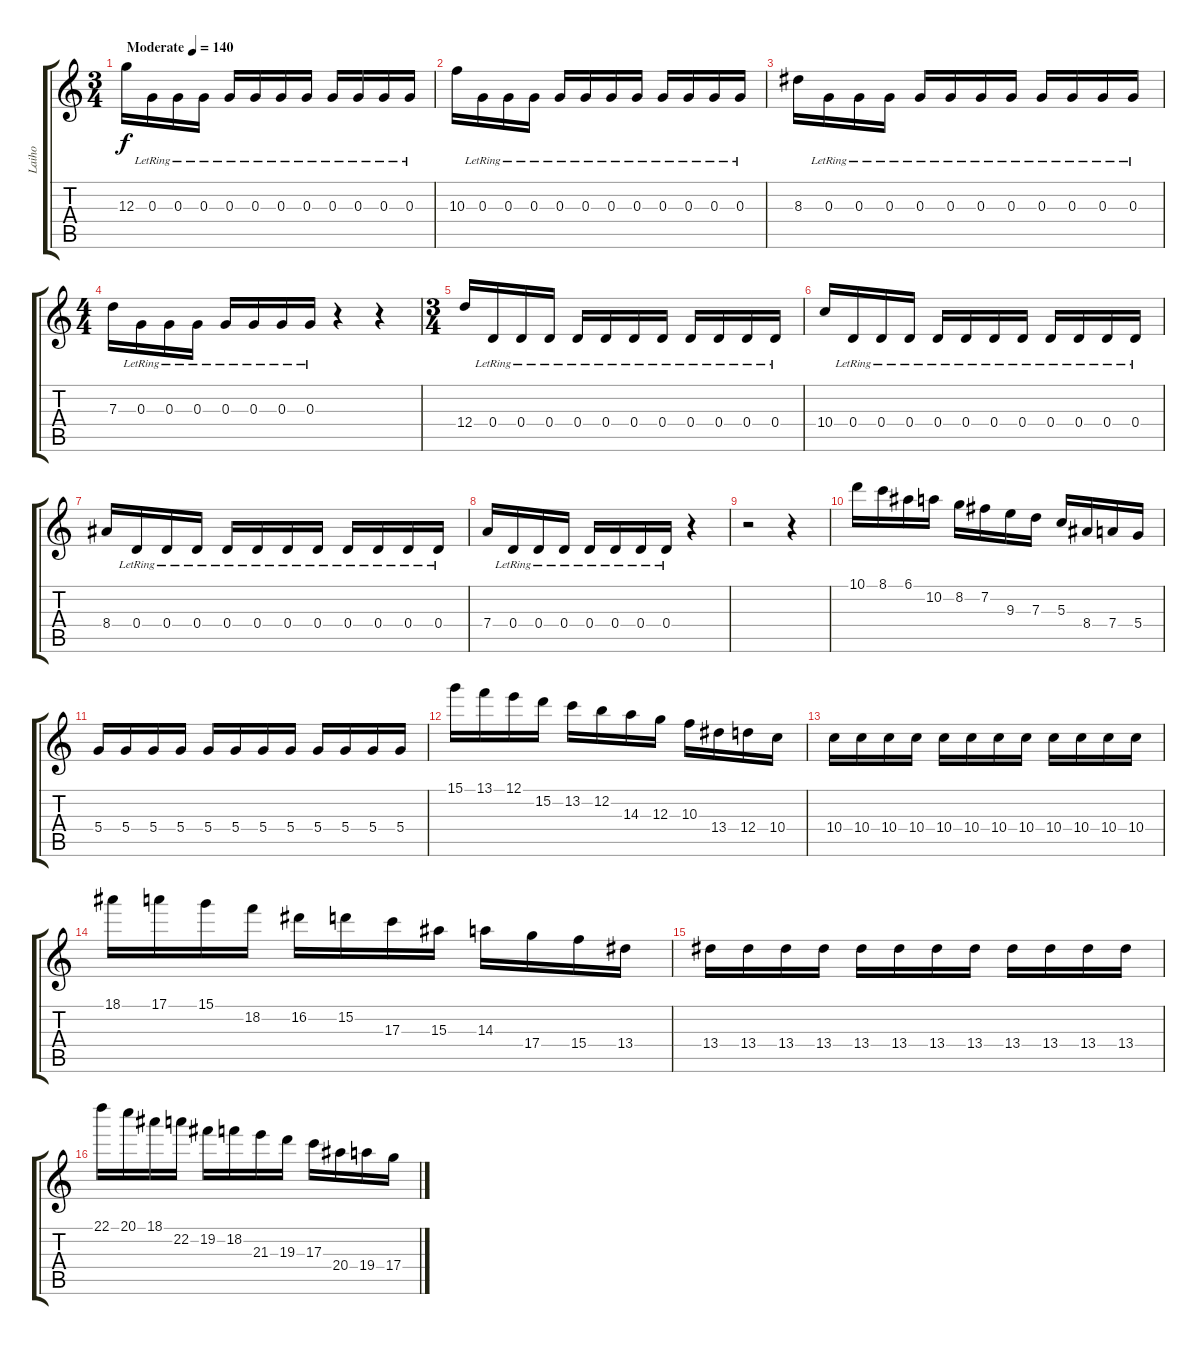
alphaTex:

\track ("Laiho" "Laiho") {instrument overdrivenguitar}
\staff {score tabs}
\tuning (E4 B3 G3 D3 A2 E2) {hide}
\ts (3 4)
\tempo (140 "Moderate")
\clef g2
\ks c
12.3.16{dy f instrument overdrivenguitar} 0.3{lr}.16 0.3{lr}.16 0.3{lr}.16 0.3{lr}.16 0.3{lr}.16 0.3{lr}.16 0.3{lr}.16 0.3{lr}.16 0.3{lr}.16 0.3{lr}.16 0.3{lr}.16 |
10.3.16 0.3{lr}.16 0.3{lr}.16 0.3{lr}.16 0.3{lr}.16 0.3{lr}.16 0.3{lr}.16 0.3{lr}.16 0.3{lr}.16 0.3{lr}.16 0.3{lr}.16 0.3{lr}.16 |
8.3.16 0.3{lr}.16 0.3{lr}.16 0.3{lr}.16 0.3{lr}.16 0.3{lr}.16 0.3{lr}.16 0.3{lr}.16 0.3{lr}.16 0.3{lr}.16 0.3{lr}.16 0.3{lr}.16 |
\ts (4 4)
7.3.16 0.3{lr}.16 0.3{lr}.16 0.3{lr}.16 0.3{lr}.16 0.3{lr}.16 0.3{lr}.16 0.3{lr}.16 r.4 r.4 |
\ts (3 4)
12.4.16 0.4{lr}.16 0.4{lr}.16 0.4{lr}.16 0.4{lr}.16 0.4{lr}.16 0.4{lr}.16 0.4{lr}.16 0.4{lr}.16 0.4{lr}.16 0.4{lr}.16 0.4{lr}.16 |
10.4.16 0.4{lr}.16 0.4{lr}.16 0.4{lr}.16 0.4{lr}.16 0.4{lr}.16 0.4{lr}.16 0.4{lr}.16 0.4{lr}.16 0.4{lr}.16 0.4{lr}.16 0.4{lr}.16 |
8.4.16 0.4{lr}.16 0.4{lr}.16 0.4{lr}.16 0.4{lr}.16 0.4{lr}.16 0.4{lr}.16 0.4{lr}.16 0.4{lr}.16 0.4{lr}.16 0.4{lr}.16 0.4{lr}.16 |
7.4.16 0.4{lr}.16 0.4{lr}.16 0.4{lr}.16 0.4{lr}.16 0.4{lr}.16 0.4{lr}.16 0.4{lr}.16 r.4 |
r.2 r.4 |
10.1.16 8.1.16 6.1.16 10.2.16 8.2.16 7.2.16 9.3.16 7.3.16 5.3.16 8.4.16 7.4.16 5.4.16 |
5.4.16 5.4.16 5.4.16 5.4.16 5.4.16 5.4.16 5.4.16 5.4.16 5.4.16 5.4.16 5.4.16 5.4.16 |
15.1.16 13.1.16 12.1.16 15.2.16 13.2.16 12.2.16 14.3.16 12.3.16 10.3.16 13.4.16 12.4.16 10.4.16 |
10.4.16 10.4.16 10.4.16 10.4.16 10.4.16 10.4.16 10.4.16 10.4.16 10.4.16 10.4.16 10.4.16 10.4.16 |
18.1.16 17.1.16 15.1.16 18.2.16 16.2.16 15.2.16 17.3.16 15.3.16 14.3.16 17.4.16 15.4.16 13.4.16 |
13.4.16 13.4.16 13.4.16 13.4.16 13.4.16 13.4.16 13.4.16 13.4.16 13.4.16 13.4.16 13.4.16 13.4.16 |
22.1.16 20.1.16 18.1.16 22.2.16 19.2.16 18.2.16 21.3.16 19.3.16 17.3.16 20.4.16 19.4.16 17.4.16
